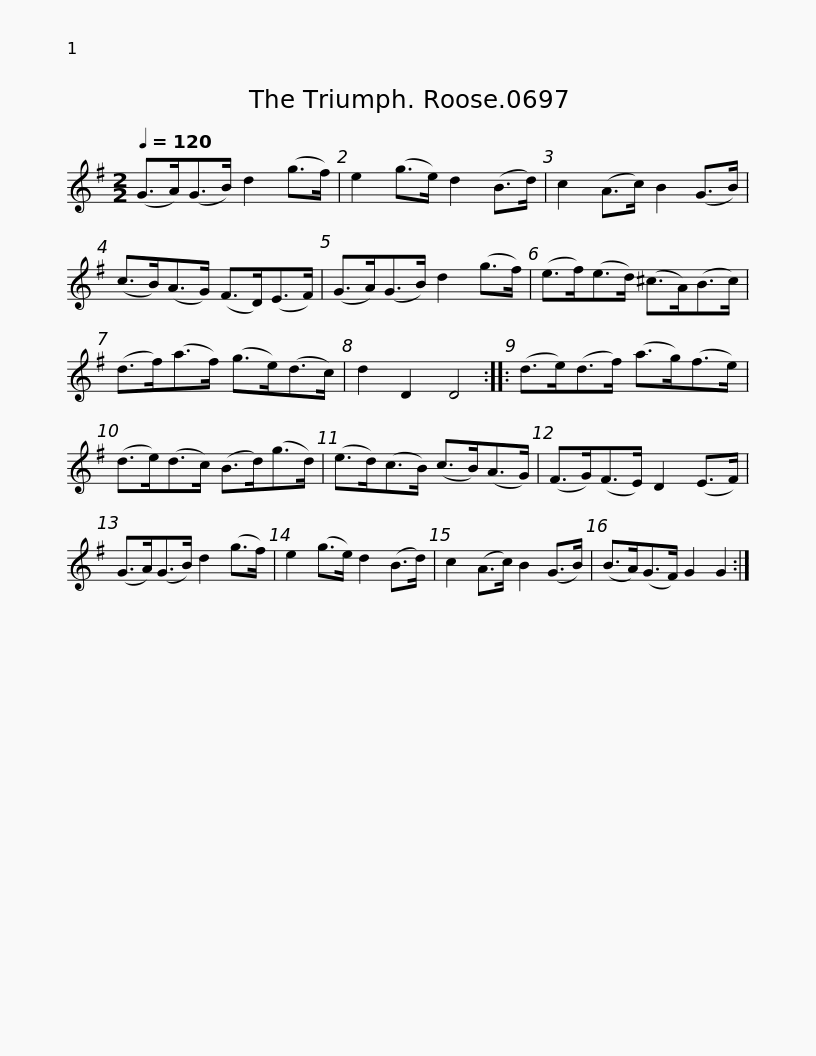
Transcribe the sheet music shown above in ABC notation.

X:1
L:1/8
Q:1/4=120
M:2/2
I:linebreak $
K:G
V:1 treble
V:1
 (G>A)(G>B) d2 (g>f) | e2 (g>e) d2 (B>d) | c2 (A>c) B2 (G>B) | (c>B)(A>G) (F>D)(E>F) | (G>A)(G>B) d2 (g>f) |$ %5
 (e>f)(e>d) (^c>A)(B>c) | (d>f)(a>f) (g>e)(d>c) | d2 D2 D4 :: (d>e)(d>f) (a>g)(f>e) | (d>e)(d>c) (B>d)(g>d) |$ %10
 (e>d)(c>B) (c>B)(A>G) | (F>G)(F>E) D2 (E>F) | (G>A)(G>B) d2 (g>f) | e2 (g>e) d2 (B>d) | c2 (A>c) B2 (G>B) |$ %15
 (B>A)(G>F) G2 G2 :| %16
